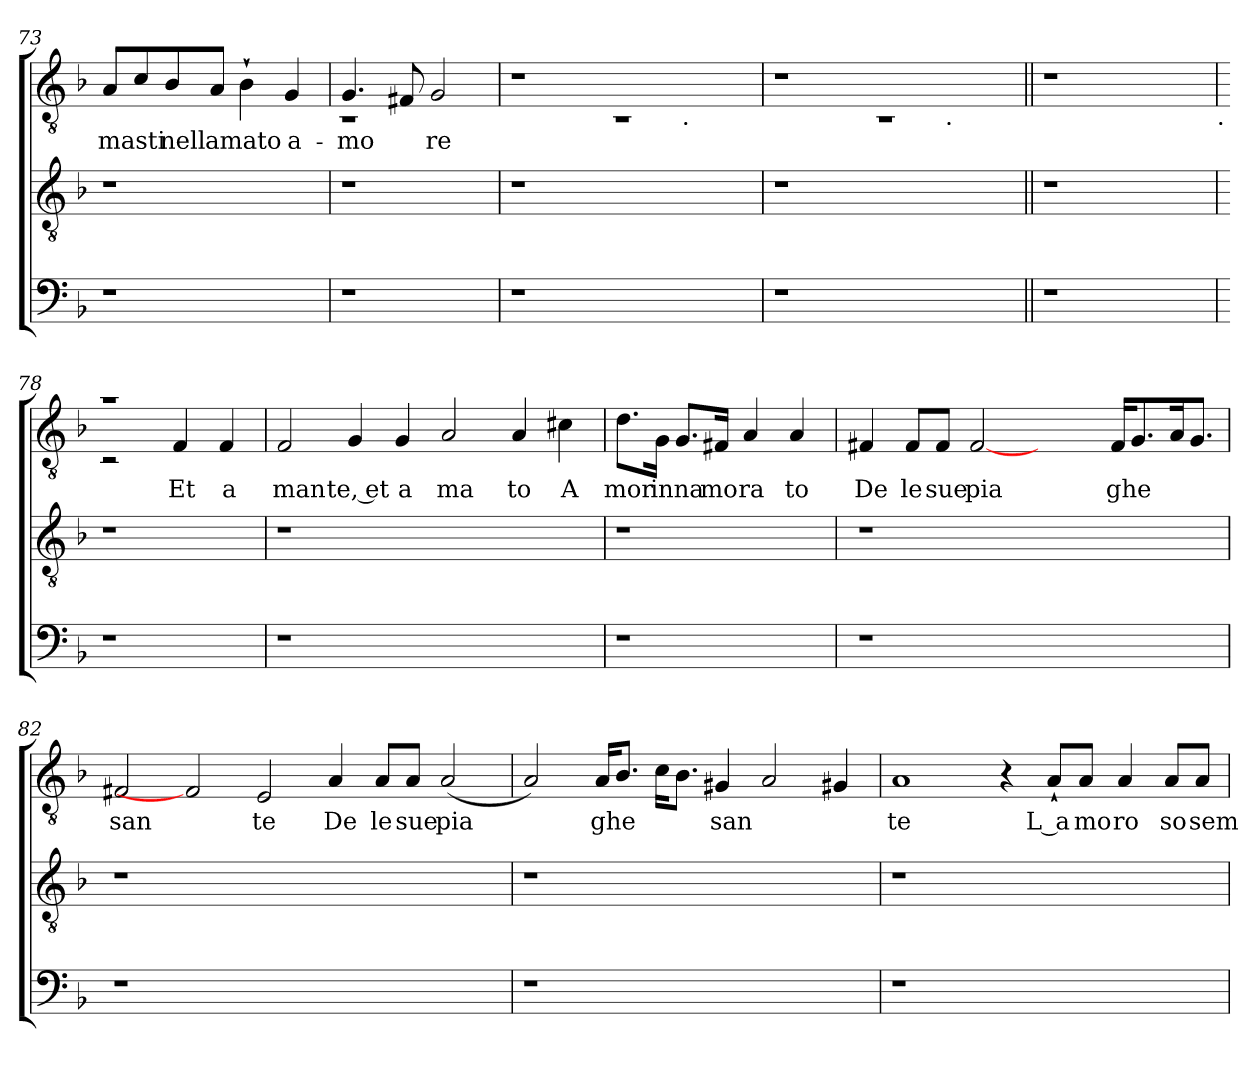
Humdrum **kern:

**kern	**kern	**kern	**text
*part3	*part2	*part1	*part1
*staff3	*staff2	*staff1	*staff1
*clefF4	*clefGv2	*clefGv2	*
*k[b-]	*k[b-]	*k[b-]	*
*F:	*F:	*F:	*
=73	=73	=73	=73
!	!	!	!LO:LY:b
1r	1r	8A/L	-masti
.	.	8c/	.
!	!	!	!LO:LY:b
.	.	8B-/	nell
!	!	!	!LO:LY:b
.	.	8A/J	amato
.	.	4B-`>\	.
!	!	!	!LO:LY:b
.	.	4G/	a-
!!LO:LB:g=z
=74	=74	=74	=74
!	!	!	!LO:LY:b
*	*	*^	*
1r	1r	4.G/	1rC	-mo
.	.	8F#X/	.	.
!	!	!	!	!LO:LY:b
.	.	2G/	.	re
=75	=75	=75	=75	=75
1r	1r	1r	1ryy	.
1ryy	1ryy	1rC	4...ryy	.
!	!	!	!LO:TX:b:t=.	!
.	.	.	2ryy	.
.	.	.	32ryy	.
=76	=76	=76	=76	=76
1r	1r	1r	1ryy	.
1ryy	1ryy	1rC	4...ryy	.
!	!	!	!LO:TX:b:t=.	!
.	.	.	2ryy	.
.	.	.	32ryy	.
*	*	*v	*v	*
=77||	=77||	=77||	=77||
1r	1r	1r	.
2ryy	2ryy	2ryy	.
!	!	!LO:TX:b:t=.	!
=78	=78	=78	=78
*	*	*^	*
1r	1r	1ra	2rC	.
!	!	!	!	!LO:LY:b
.	.	.	4F/	Et
!	!	!	!	!LO:LY:b
.	.	.	4F/	a
!!LO:LB:g=z
=79	=79	=79	=79	=79
!	!	!	!	!LO:LY:b
*	*	*v	*v	*
1r	1r	2F/	man
!	!	!	!LO:LY:b:rj
.	.	4G/	te, et
!	!	!	!LO:LY:b
.	.	4G/	a
!	!	!	!LO:LY:b
1ryy	1ryy	2A/	ma
!	!	!	!LO:LY:b
.	.	4A/	to
!	!	!	!LO:LY:b
.	.	4c#X\	A
=80	=80	=80	=80
!	!	!	!LO:LY:b
1r	1r	8.d\L	mor
!	!	!	!LO:LY:b
.	.	16G\Jk	inna
.	.	8.G/L	.
!	!	!	!LO:LY:b
.	.	16F#X/Jk	mo
!	!	!	!LO:LY:b
.	.	4A/	ra
!	!	!	!LO:LY:b
.	.	4A/	to
=81	=81	=81	=81
!	!	!	!LO:LY:b
1r	1r	4F#X/	De
!	!	!	!LO:LY:b
.	.	8F#/L	le
!	!	!	!LO:LY:b
.	.	8F#/J	sue
!	!	!	!LO:LY:b
.	.	[2F#	pia
1ryy	1ryy	2ryy	.
!	!	!	!LO:LY:b
.	.	16F#/KL	ghe
.	.	8.G/	.
.	.	16A/k	.
.	.	8.G/J	.
!!LO:LB:g=z
=82	=82	=82	=82
!	!	!	!LO:LY:b
1r	1r	2F#X/	san
.	.	2F#]	.
!	!	!	!LO:LY:b
1.ryy	1.ryy	2E/	te
!	!	!	!LO:LY:b
.	.	4A/	De
!	!	!	!LO:LY:b
.	.	8A/L	le
!	!	!	!LO:LY:b
.	.	8A/J	sue
!	!	!	!LO:LY:b
.	.	(<2A/	pia
=83	=83	=83	=83
1r	1r	2A/)	.
!	!	!	!LO:LY:b
.	.	16A/KL	ghe
.	.	8.B-/J	.
.	.	16c\KL	.
.	.	8.B-\J	.
!	!	!	!LO:LY:b
1ryy	1ryy	4G#X/	san
.	.	2A/	.
.	.	4G#X/	.
=84	=84	=84	=84
!	!	!	!LO:LY:b
1r	1r	1A	te
1ryy	1ryy	4r	.
!	!	!	!LO:LY:b:rj
.	.	8A`</L	L a
!	!	!	!LO:LY:b
.	.	8A/J	mo
!	!	!	!LO:LY:b
.	.	4A/	ro
!	!	!	!LO:LY:b
.	.	8A/L	so
!	!	!	!LO:LY:b
.	.	8A/J	sem
=	=	=	=
*-	*-	*-	*-
